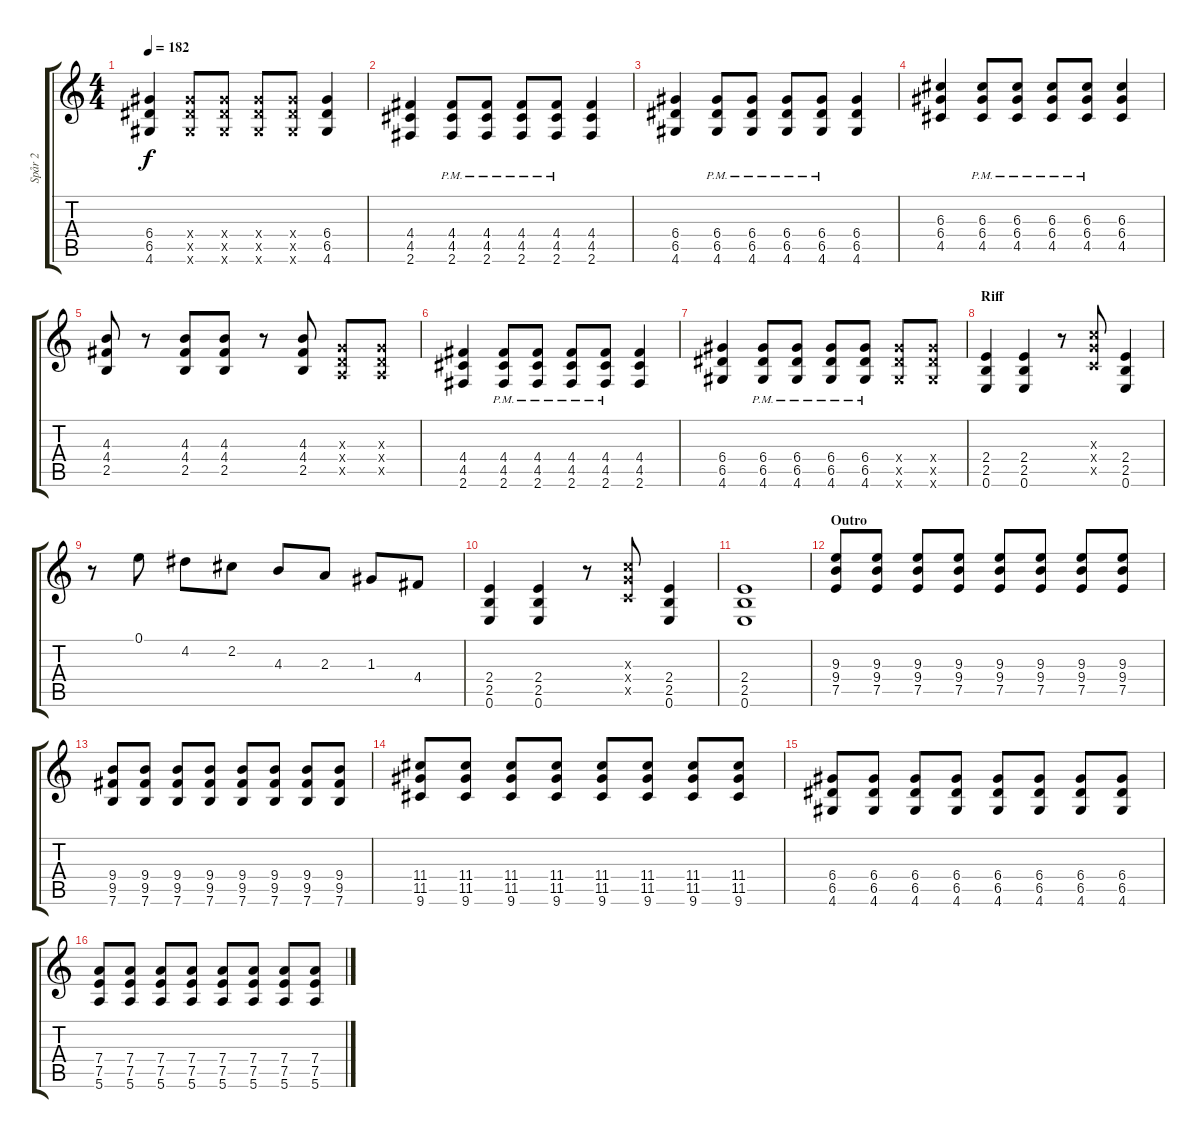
\track ("Spår 2" "Spår 2") {instrument distortionguitar}
\staff {score tabs}
\tuning (E4 B3 G3 D3 A2 E2) {hide}
\ts (4 4)
\tempo 182
\clef g2
\ks c
(6.4 6.5 4.6).4{dy f} (6.4{x} 6.5{x} 4.6{x}).8 (6.4{x} 6.5{x} 4.6{x}).8 (6.4{x} 6.5{x} 4.6{x}).8 (6.4{x} 6.5{x} 4.6{x}).8 (6.4 6.5 4.6).4 |
(4.4 4.5 2.6).4 (4.4{pm} 4.5{pm} 2.6{pm}).8 (4.4{pm} 4.5{pm} 2.6{pm}).8 (4.4{pm} 4.5{pm} 2.6{pm}).8 (4.4{pm} 4.5{pm} 2.6{pm}).8 (4.4 4.5 2.6).4 |
(6.4 6.5 4.6).4 (6.4{pm} 6.5{pm} 4.6{pm}).8 (6.4{pm} 6.5{pm} 4.6{pm}).8 (6.4{pm} 6.5{pm} 4.6{pm}).8 (6.4{pm} 6.5{pm} 4.6{pm}).8 (6.4 6.5 4.6).4 |
(6.3 6.4 4.5).4 (6.3{pm} 6.4{pm} 4.5{pm}).8 (6.3{pm} 6.4{pm} 4.5{pm}).8 (6.3{pm} 6.4{pm} 4.5{pm}).8 (6.3{pm} 6.4{pm} 4.5{pm}).8 (6.3 6.4 4.5).4 |
(4.3 4.4 2.5).8 r.8 (4.3 4.4 2.5).8 (4.3 4.4 2.5).8 r.8 (4.3 4.4 2.5).8 (0.3{x} 0.4{x} 0.5{x}).8 (0.3{x} 0.4{x} 0.5{x}).8 |
(4.4 4.5 2.6).4 (4.4{pm} 4.5{pm} 2.6{pm}).8 (4.4{pm} 4.5{pm} 2.6{pm}).8 (4.4{pm} 4.5{pm} 2.6{pm}).8 (4.4{pm} 4.5{pm} 2.6{pm}).8 (4.4 4.5 2.6).4 |
(6.4 6.5 4.6).4 (6.4{pm} 6.5{pm} 4.6{pm}).8 (6.4{pm} 6.5{pm} 4.6{pm}).8 (6.4{pm} 6.5{pm} 4.6{pm}).8 (6.4{pm} 6.5{pm} 4.6{pm}).8 (6.4{x} 6.5{x} 4.6{x}).8 (6.4{x} 6.5{x} 4.6{x}).8 |
\section ("" "Riff")
(2.4 2.5 0.6).4 (2.4 2.5 0.6).4 r.8 (5.3{x} 5.4{x} 3.5{x}).8 (2.4 2.5 0.6).4 |
r.8 0.1.8 4.2.8 2.2.8 4.3.8 2.3.8 1.3.8 4.4.8 |
(2.4 2.5 0.6).4 (2.4 2.5 0.6).4 r.8 (5.3{x} 5.4{x} 3.5{x}).8 (2.4 2.5 0.6).4 |
(2.4 2.5 0.6).1 |
\section ("" "Outro")
(9.3 9.4 7.5).8{volume 7} (9.3 9.4 7.5).8 (9.3 9.4 7.5).8 (9.3 9.4 7.5).8 (9.3 9.4 7.5).8 (9.3 9.4 7.5).8 (9.3 9.4 7.5).8 (9.3 9.4 7.5).8 |
(9.4 9.5 7.6).8 (9.4 9.5 7.6).8 (9.4 9.5 7.6).8 (9.4 9.5 7.6).8 (9.4 9.5 7.6).8 (9.4 9.5 7.6).8 (9.4 9.5 7.6).8 (9.4 9.5 7.6).8 |
(11.4 11.5 9.6).8 (11.4 11.5 9.6).8 (11.4 11.5 9.6).8 (11.4 11.5 9.6).8 (11.4 11.5 9.6).8 (11.4 11.5 9.6).8 (11.4 11.5 9.6).8 (11.4 11.5 9.6).8 |
(6.4 6.5 4.6).8 (6.4 6.5 4.6).8 (6.4 6.5 4.6).8 (6.4 6.5 4.6).8 (6.4 6.5 4.6).8 (6.4 6.5 4.6).8 (6.4 6.5 4.6).8 (6.4 6.5 4.6).8 |
(7.4 7.5 5.6).8 (7.4 7.5 5.6).8 (7.4 7.5 5.6).8 (7.4 7.5 5.6).8 (7.4 7.5 5.6).8 (7.4 7.5 5.6).8 (7.4 7.5 5.6).8 (7.4 7.5 5.6).8
